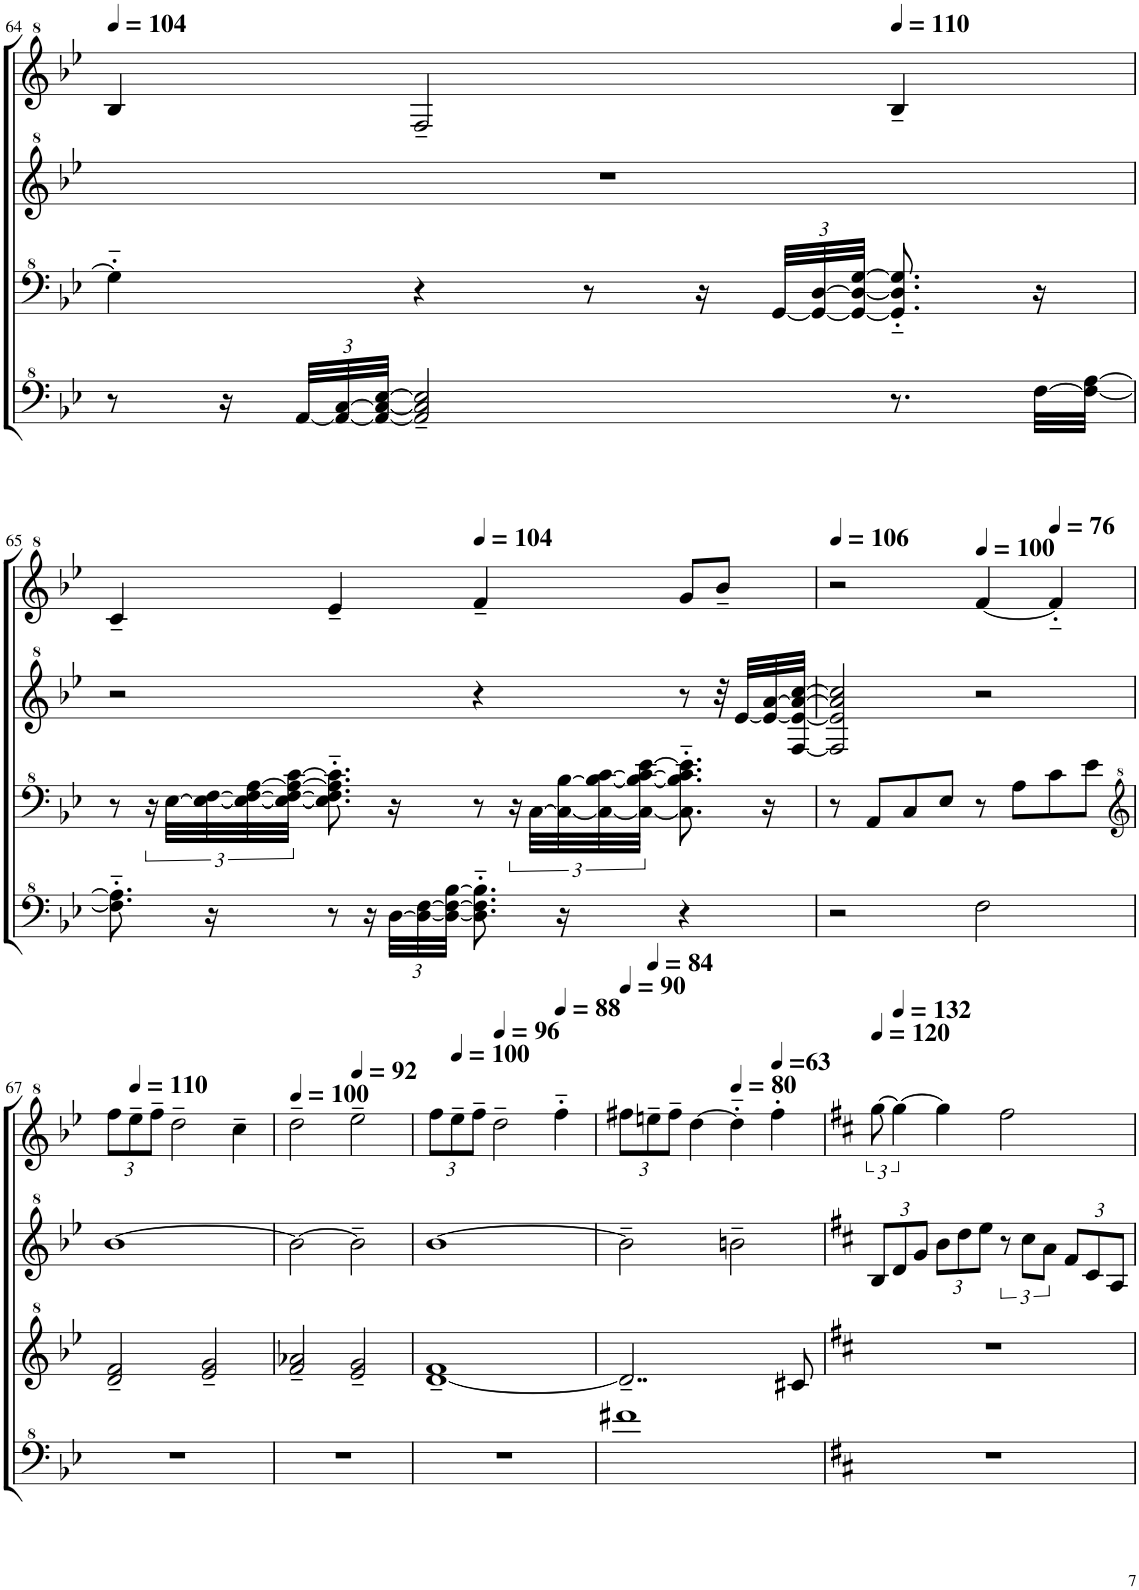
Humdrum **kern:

**kern	**kern	**kern	**kern
*part1	*part1	*part1	*part1
*staff4	*staff3	*staff2	*staff1
*I"Model III	*	*	*
!!LO:PB:g=z
*clefF^4	*clefF^4	*clefG^2	*clefG^2
*k[b-e-]	*k[b-e-]	*k[b-e-]	*k[b-e-]
*M4/4	*M4/4	*M4/4	*M4/4
*MM104	*MM104	*MM104	*MM104
=64	=64	=64	=64
8r	4g'~\]	1r	4b-/
16r	.	.	.
*Xbrackettup	*	*	*
[48A/LLL	.	.	.
48A/_ [48c/	.	.	.
48A/_ 48c/_ [48e-/JJJ	.	.	.
2A/]~ 2c/]~ 2e-/]~	4r	.	2f~/
.	8r	.	.
.	16r	.	.
*	*Xbrackettup	*	*
.	[48G/LLL	.	.
.	48G/_ [48d/	.	.
.	48G/_ 48d/_ [48g/JJJ	.	.
*	*	*	*MM110
8.r	8.G/]'~ 8.d/]'~ 8.g/]'~	.	4b-~/
[32f\LLL	16r	.	.
32f\_ [32a\JJJ	.	.	.
!!LO:LB:g=z
=65	=65	=65	=65
8.f\]'~ 8.a\]'~	8r	2r	4cc~/
*	*brackettup	*	*
.	24r	.	.
.	[48e-\LLL	.	.
16r	48e-\_ [48f\	.	.
.	48e-\_ 48f\_ [48a\	.	.
.	48e-\_ 48f\_ 48a\_ [48cc\JJJ	.	.
8r	8.e-\]'~ 8.f\]'~ 8.a\]'~ 8.cc\]'~	.	4ee-~/
16r	.	.	.
[48d\LLL	16r	.	.
48d\_ [48f\	.	.	.
48d\_ 48f\_ [48b-\JJJ	.	.	.
*	*	*	*MM104
8.d\]'~ 8.f\]'~ 8.b-\]'~	8r	4r	4ff~/
.	24r	.	.
.	[48c\LLL	.	.
16r	48c\_ [48b-\	.	.
.	48c\_ 48b-\_ [48cc\	.	.
.	48c\_ 48b-\_ 48cc\_ [48ee-\JJJ	.	.
4r	8.c\]'~ 8.b-\]'~ 8.cc\]'~ 8.ee-\]'~	8r	8gg/L
.	.	32r	8bb-~/J
.	.	[32ee-/LLL	.
.	16r	32ee-/_ [32aa/	.
.	.	[32f/ 32ee-/_ 32aa/_ [32ccc/JJJ	.
=66	=66	=66	=66
*	*	*	*MM106
2r	8r	2f/] 2ee-/] 2aa/] 2ccc/]	2r
.	8A/L	.	.
.	8c/	.	.
.	8e-/J	.	.
*	*	*	*MM100
2f\	8r	2r	[4ff/
.	8a\L	.	.
*	*	*	*MM76
.	8cc\	.	4ff'~/]
.	8ee-\J	.	.
!!LO:LB:g=z
=67	=67	=67	=67
*	*clefG^2	*	*
*	*	*	*Xbrackettup
1r	2dd/~ 2ff/~	[1bb-	12fff\L
*	*	*	*MM110
.	.	.	12eee-~\
.	.	.	12fff~\J
.	.	.	2ddd~\
.	2ee-/~ 2gg/~	.	.
.	.	.	4ccc~\
=68	=68	=68	=68
*	*	*	*MM100
1r	2ff/~ 2aa-X/~	2bb-\_	2ddd~\
*	*	*	*MM92
.	2ee-/~ 2gg/~	2bb-~\]	2eee-~\
=69	=69	=69	=69
1r	[1dd~ 1ff~	[1bb-	12fff\L
*	*	*	*MM100
.	.	.	12eee-~\
.	.	.	12fff~\J
*	*	*	*MM96
.	.	.	2ddd~\
*	*	*	*MM88
.	.	.	4fff'~\
=70	=70	=70	=70
*	*	*	*MM90
1ff#X	2..dd~/]	2bb-~\]	12fff#X\L
*	*	*	*MM84
.	.	.	12eeen~\
.	.	.	12fff#~\J
.	.	.	[4ddd\
*	*	*	*MM80
.	.	2bbn~\	4ddd'~\]
*	*	*	*MM63
.	.	.	4fff#'\
.	8cc#X/	.	.
=71	=71	=71	=71
*k[f#c#]	*k[f#c#]	*k[f#c#]	*k[f#c#]
*	*	*Xbrackettup	*
*	*	*	*MM120
1r	1r	12b/L	[4ggg\
*	*	*	*MM132
.	.	12dd/	.
.	.	12gg/J	.
.	.	12bb\L	4ggg\]
.	.	12ddd\	.
.	.	12eee\J	.
*	*	*brackettup	*
.	.	12r	2fff#\
.	.	12ccc#\L	.
.	.	12aa\J	.
*	*	*Xbrackettup	*
.	.	12ff#/L	.
.	.	12cc#/	.
.	.	12a/J	.
=	=	=	=
*-	*-	*-	*-
